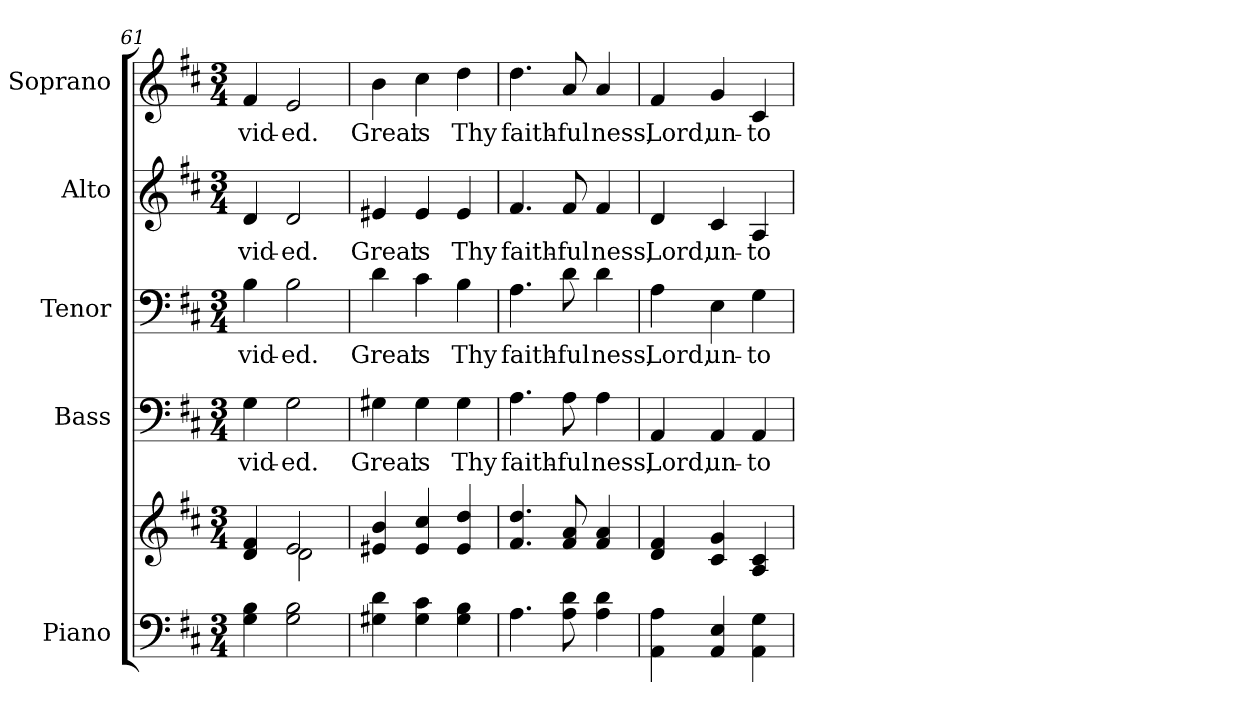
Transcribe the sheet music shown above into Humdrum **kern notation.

**kern	**kern	**kern	**text	**kern	**text	**kern	**text	**kern	**text
*part5	*part5	*part4	*part4	*part3	*part3	*part2	*part2	*part1	*part1
*staff6	*staff5	*staff4	*staff4	*staff3	*staff3	*staff2	*staff2	*staff1	*staff1
*I"Piano	*	*I"Bass	*	*I"Tenor	*	*I"Alto	*	*I"Soprano	*
*I'Pno.	*	*I'B.	*	*I'T.	*	*I'A.	*	*I'S.	*
*clefF4	*clefG2	*clefF4	*	*clefF4	*	*clefG2	*	*clefG2	*
*k[f#c#]	*k[f#c#]	*k[f#c#]	*	*k[f#c#]	*	*k[f#c#]	*	*k[f#c#]	*
*D:	*D:	*D:	*	*D:	*	*D:	*	*D:	*
*M3/4	*M3/4	*M3/4	*	*M3/4	*	*M3/4	*	*M3/4	*
=61	=61	=61	=61	=61	=61	=61	=61	=61	=61
*	*^	*	*	*	*	*	*	*	*
!	!	!	!	!LO:LY:b:color=#000000	!	!	!	!	!	!
!	!	!	!	!	!	!LO:LY:b:color=#000000	!	!	!	!
!	!	!	!	!	!	!	!	!LO:LY:b:color=#000000	!	!
!	!	!	!	!	!	!	!	!	!	!LO:LY:b:color=#000000
4Gi\ 4Bi	4di/ 4f#i	4ryy	4Gi\	-vid-	4Bi\	-vid-	4di/	-vid-	4f#i/	-vid-
!	!	!	!	!LO:LY:b:color=#000000	!	!	!	!	!	!
!	!	!	!	!	!	!LO:LY:b:color=#000000	!	!	!	!
!	!	!	!	!	!	!	!	!LO:LY:b:color=#000000	!	!
!	!	!	!	!	!	!	!	!	!	!LO:LY:b:color=#000000
2Gi\ 2Bi	2ei/	2di\	2Gi\	-ed.	2Bi\	-ed.	2di/	-ed.	2ei/	-ed.
*	*v	*v	*	*	*	*	*	*	*	*
=62	=62	=62	=62	=62	=62	=62	=62	=62	=62
*	*^	*	*	*	*	*	*	*	*
!	!	!	!	!LO:LY:b:color=#000000	!	!	!	!	!	!
*	*v	*v	*	*	*	*	*	*	*	*
*	*^	*	*	*	*	*	*	*	*
!	!	!	!	!	!	!LO:LY:b:color=#000000	!	!	!	!
*	*v	*v	*	*	*	*	*	*	*	*
*	*^	*	*	*	*	*	*	*	*
!	!	!	!	!	!	!	!	!LO:LY:b:color=#000000	!	!
*	*v	*v	*	*	*	*	*	*	*	*
*	*^	*	*	*	*	*	*	*	*
!	!	!	!	!	!	!	!	!	!	!LO:LY:b:color=#000000
*	*v	*v	*	*	*	*	*	*	*	*
4G#Xi\ 4di	4e#Xi/ 4bi	4G#Xi\	Great	4di\	Great	4e#Xi/	Great	4bi\	Great
!	!	!	!LO:LY:b:color=#000000	!	!	!	!	!	!
!	!	!	!	!	!LO:LY:b:color=#000000	!	!	!	!
!	!	!	!	!	!	!	!LO:LY:b:color=#000000	!	!
!	!	!	!	!	!	!	!	!	!LO:LY:b:color=#000000
4G#i\ 4c#i	4e#i/ 4cc#i	4G#i\	is	4c#i\	is	4e#i/	is	4cc#i\	is
!	!	!	!LO:LY:b:color=#000000	!	!	!	!	!	!
!	!	!	!	!	!LO:LY:b:color=#000000	!	!	!	!
!	!	!	!	!	!	!	!LO:LY:b:color=#000000	!	!
!	!	!	!	!	!	!	!	!	!LO:LY:b:color=#000000
4G#i\ 4Bi	4e#i/ 4ddi	4G#i\	Thy	4Bi\	Thy	4e#i/	Thy	4ddi\	Thy
!!LO:PB:g=z
=63	=63	=63	=63	=63	=63	=63	=63	=63	=63
!	!	!	!LO:LY:b:color=#000000	!	!	!	!	!	!
!	!	!	!	!	!LO:LY:b:color=#000000	!	!	!	!
!	!	!	!	!	!	!	!LO:LY:b:color=#000000	!	!
!	!	!	!	!	!	!	!	!	!LO:LY:b:color=#000000
4.Ai\	4.f#i/ 4.ddi	4.Ai\	faith-	4.Ai\	faith-	4.f#i/	faith-	4.ddi\	faith-
!	!	!	!LO:LY:b:color=#000000	!	!	!	!	!	!
!	!	!	!	!	!LO:LY:b:color=#000000	!	!	!	!
!	!	!	!	!	!	!	!LO:LY:b:color=#000000	!	!
!	!	!	!	!	!	!	!	!	!LO:LY:b:color=#000000
8Ai\ 8di	8f#i/ 8ai	8Ai\	-ful	8di\	-ful	8f#i/	-ful	8ai/	-ful
!	!	!	!LO:LY:b:color=#000000	!	!	!	!	!	!
!	!	!	!	!	!LO:LY:b:color=#000000	!	!	!	!
!	!	!	!	!	!	!	!LO:LY:b:color=#000000	!	!
!	!	!	!	!	!	!	!	!	!LO:LY:b:color=#000000
4Ai\ 4di	4f#i/ 4ai	4Ai\	ness,	4di\	ness,	4f#i/	ness,	4ai/	ness,
=64	=64	=64	=64	=64	=64	=64	=64	=64	=64
!	!	!	!LO:LY:b:color=#000000	!	!	!	!	!	!
!	!	!	!	!	!LO:LY:b:color=#000000	!	!	!	!
!	!	!	!	!	!	!	!LO:LY:b:color=#000000	!	!
!	!	!	!	!	!	!	!	!	!LO:LY:b:color=#000000
4AAi\ 4Ai	4di/ 4f#i	4AAi/	Lord,	4Ai\	Lord,	4di/	Lord,	4f#i/	Lord,
!	!	!	!LO:LY:b:color=#000000	!	!	!	!	!	!
!	!	!	!	!	!LO:LY:b:color=#000000	!	!	!	!
!	!	!	!	!	!	!	!LO:LY:b:color=#000000	!	!
!	!	!	!	!	!	!	!	!	!LO:LY:b:color=#000000
4AAi/ 4Ei	4c#i/ 4gi	4AAi/	un-	4Ei\	un-	4c#i/	un-	4gi/	un-
!	!	!	!LO:LY:b:color=#000000	!	!	!	!	!	!
!	!	!	!	!	!LO:LY:b:color=#000000	!	!	!	!
!	!	!	!	!	!	!	!LO:LY:b:color=#000000	!	!
!	!	!	!	!	!	!	!	!	!LO:LY:b:color=#000000
4AAi\ 4Gi	4Ai/ 4c#i	4AAi/	-to	4Gi\	-to	4Ai/	-to	4c#i/	-to
=	=	=	=	=	=	=	=	=	=
*-	*-	*-	*-	*-	*-	*-	*-	*-	*-
